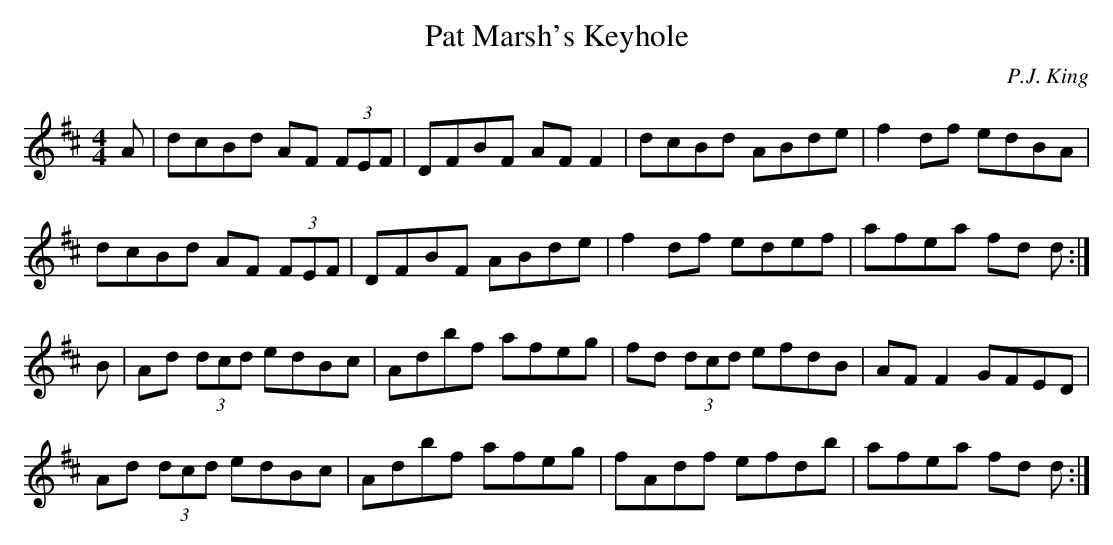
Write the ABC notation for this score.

X:1
T: Pat Marsh's Keyhole
C: P.J. King
M: 4/4
K: D
A|dcBd AF (3FEF|DFBF AF F2|dcBd ABde|f2 df edBA|
dcBd AF (3FEF|DFBF ABde|f2 df edef|afea fd d :|
B|Ad (3dcd edBc|Adbf afeg|fd (3dcd efdB|AF F2 GFED|
Ad (3dcd edBc|Adbf afeg|fAdf efdb|afea fd d :|
